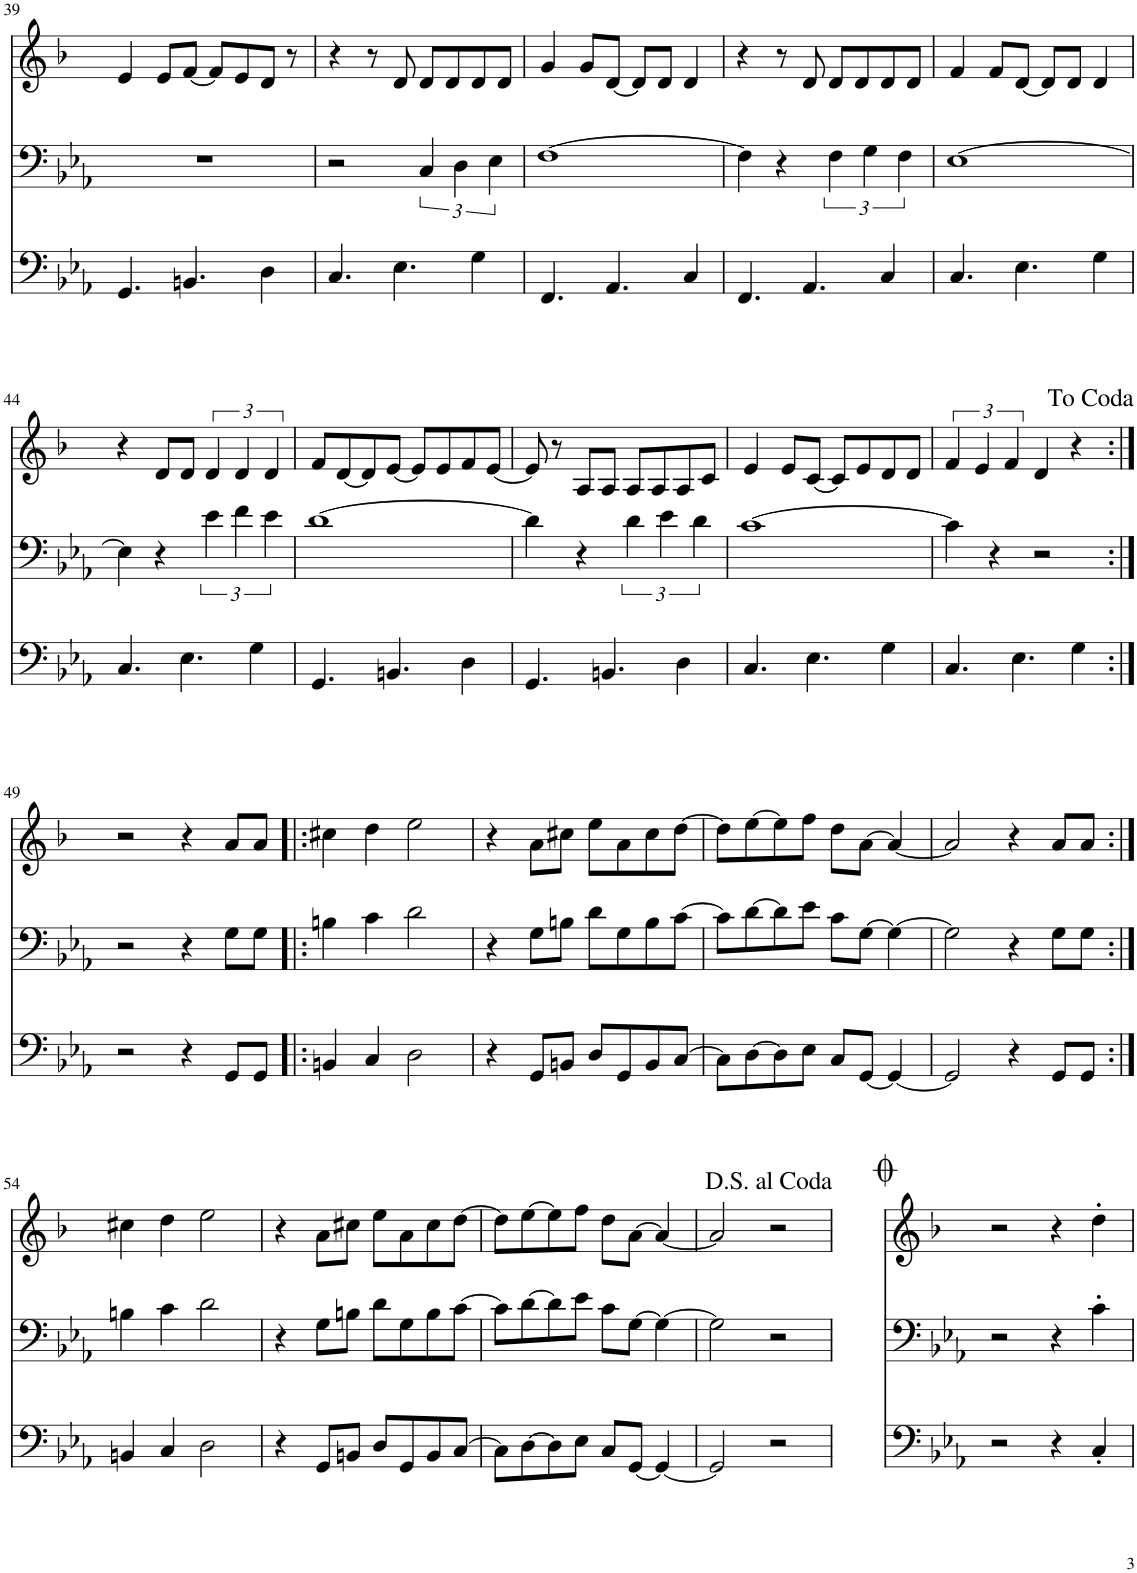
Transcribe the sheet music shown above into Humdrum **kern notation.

**kern	**kern	**kern
*part3	*part2	*part1
*staff3	*staff2	*staff1
*I"Tuba	*I"Trombone	*I"Trompete Bb
*I'Tba	*I'Trb	*I'Tpt
!!LO:PB:g=z
*clefF4	*clefF4	*clefG2
*	*	*Trd1c2
*k[b-e-a-]	*k[b-e-a-]	*k[b-]
*M4/4	*M4/4	*M4/4
=39	=39	=39
4.GG/	1r	4e/
.	.	8e/L
4.BBn/	.	[8f/J
.	.	8f/L]
.	.	8e/
4D\	.	8d/J
.	.	8r
=40	=40	=40
4.C/	2r	4r
.	.	8r
4.E-\	.	8d/
.	6C/	8d/L
.	.	8d/
.	6D\	.
4G\	.	8d/
.	6E-\	.
.	.	8d/J
=41	=41	=41
4.FF/	[1F	4g/
.	.	8g/L
4.AA-/	.	[8d/J
.	.	8d/L]
.	.	8d/J
4C/	.	4d/
=42	=42	=42
4.FF/	4F\]	4r
.	4r	8r
4.AA-/	.	8d/
.	6F\	8d/L
.	.	8d/
.	6G\	.
4C/	.	8d/
.	6F\	.
.	.	8d/J
=43	=43	=43
4.C/	[1E-	4f/
.	.	8f/L
4.E-\	.	[8d/J
.	.	8d/L]
.	.	8d/J
4G\	.	4d/
!!LO:LB:g=z
=44	=44	=44
4.C/	4E-\]	4r
.	4r	8d/L
4.E-\	.	8d/J
.	6e-\	6d/
.	6f\	6d/
4G\	.	.
.	6e-\	6d/
=45	=45	=45
4.GG/	[1d	8f/L
.	.	[8d/
.	.	8d/]
4.BBn/	.	[8e/J
.	.	8e/L]
.	.	8e/
4D\	.	8f/
.	.	[8e/J
=46	=46	=46
4.GG/	4d\]	8e/]
.	.	8r
.	4r	8A/L
4.BBn/	.	8A/J
.	6d\	8A/L
.	.	8A/
.	6e-\	.
4D\	.	8A/
.	6d\	.
.	.	8c/J
=47	=47	=47
4.C/	[1c	4e/
.	.	8e/L
4.E-\	.	[8c/J
.	.	8c/L]
.	.	8e/
4G\	.	8d/
.	.	8d/J
=48	=48	=48
4.C/	4c\]	6f/
.	.	6e/
.	4r	.
.	.	6f/
4.E-\	.	.
.	2r	4d/
4G\	.	4r
!!LO:LB:g=z
=49:|!	=49:|!	=49:|!
2r	2r	2r
4r	4r	4r
8GG/L	8G\L	8a/L
8GG/J	8G\J	8a/J
=50!|:	=50!|:	=50!|:
4BBn/	4Bn\	4cc#X\
4C/	4c\	4dd\
2D\	2d\	2ee\
=51	=51	=51
4r	4r	4r
8GG/L	8G\L	8a\L
8BBn/J	8Bn\J	8cc#X\J
8D/L	8d\L	8ee\L
8GG/	8G\	8a\
8BB/	8B\	8cc#\
[8C/J	[8c\J	[8dd\J
=52	=52	=52
8C\L]	8c\L]	8dd\L]
[8D\	[8d\	[8ee\
8D\]	8d\]	8ee\]
8E-\J	8e-\J	8ff\J
8C/L	8c\L	8dd\L
[8GG/J	[8G\J	[8a\J
4GG/_	4G\_	4a/_
=53	=53	=53
2GG/]	2G\]	2a/]
4r	4r	4r
8GG/L	8G\L	8a/L
8GG/J	8G\J	8a/J
!!LO:LB:g=z
=54:|!	=54:|!	=54:|!
4BBn/	4Bn\	4cc#X\
4C/	4c\	4dd\
2D\	2d\	2ee\
=55	=55	=55
4r	4r	4r
8GG/L	8G\L	8a\L
8BBn/J	8Bn\J	8cc#X\J
8D/L	8d\L	8ee\L
8GG/	8G\	8a\
8BB/	8B\	8cc#\
[8C/J	[8c\J	[8dd\J
=56	=56	=56
8C\L]	8c\L]	8dd\L]
[8D\	[8d\	[8ee\
8D\]	8d\]	8ee\]
8E-\J	8e-\J	8ff\J
8C/L	8c\L	8dd\L
[8GG/J	[8G\J	[8a\J
4GG/_	4G\_	4a/_
=57	=57	=57
2GG/]	2G\]	2a/]
2r	2r	2r
=58	=58	=58
2r	2r	2r
4r	4r	4r
4C'/	4c'\	4dd'\
=	=	=
*-	*-	*-
